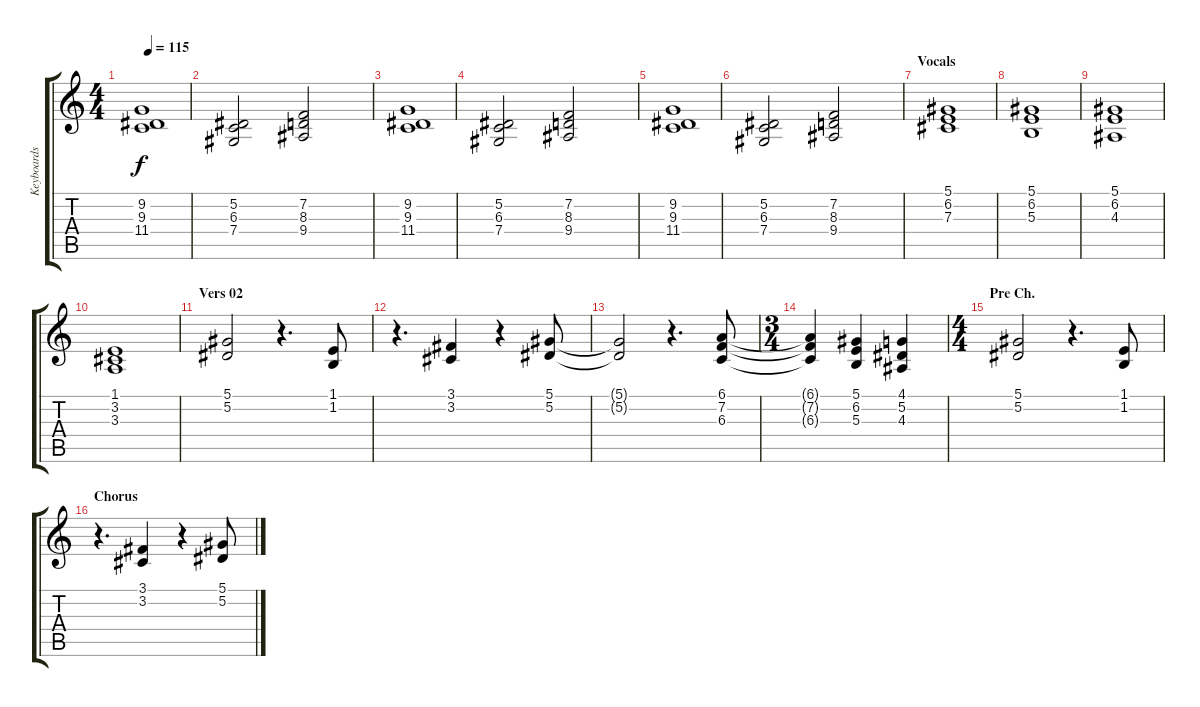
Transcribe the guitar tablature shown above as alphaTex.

\track ("Keyboards" "Keyboards") {instrument pad7halo}
\staff {score tabs}
\tuning (Eb4 Bb3 Gb3 Db3 Ab2 Eb2) {hide}
\ts (4 4)
\tempo 115
\clef g2
\ks c
(9.2 9.3 11.4).1{dy f} |
(5.2 6.3 7.4).2 (7.2 8.3 9.4).2 |
(9.2 9.3 11.4).1 |
(5.2 6.3 7.4).2 (7.2 8.3 9.4).2 |
(9.2 9.3 11.4).1 |
(5.2 6.3 7.4).2 (7.2 8.3 9.4).2 |
\section ("" "Vocals")
(5.1 6.2 7.3).1 |
(5.1 6.2 5.3).1 |
(5.1 6.2 4.3).1 |
(1.1 3.2 3.3).1 |
\section ("" "Vers 02")
(5.1 5.2).2 r.4{d} (1.1 1.2).8 |
r.4{d} (3.1 3.2).4 r.4 (5.1 5.2).8 |
(5.1{t} 5.2{t}).2 r.4{d} (6.1 7.2 6.3).8 |
\ts (3 4)
(6.1{t} 7.2{t} 6.3{t}).4 (5.1 6.2 5.3).4 (4.1 5.2 4.3).4 |
\ts (4 4)
\section ("" "Pre Ch.")
(5.1 5.2).2 r.4{d} (1.1 1.2).8 |
\section ("" "Chorus")
r.4{d} (3.1 3.2).4 r.4 (5.1 5.2).8
